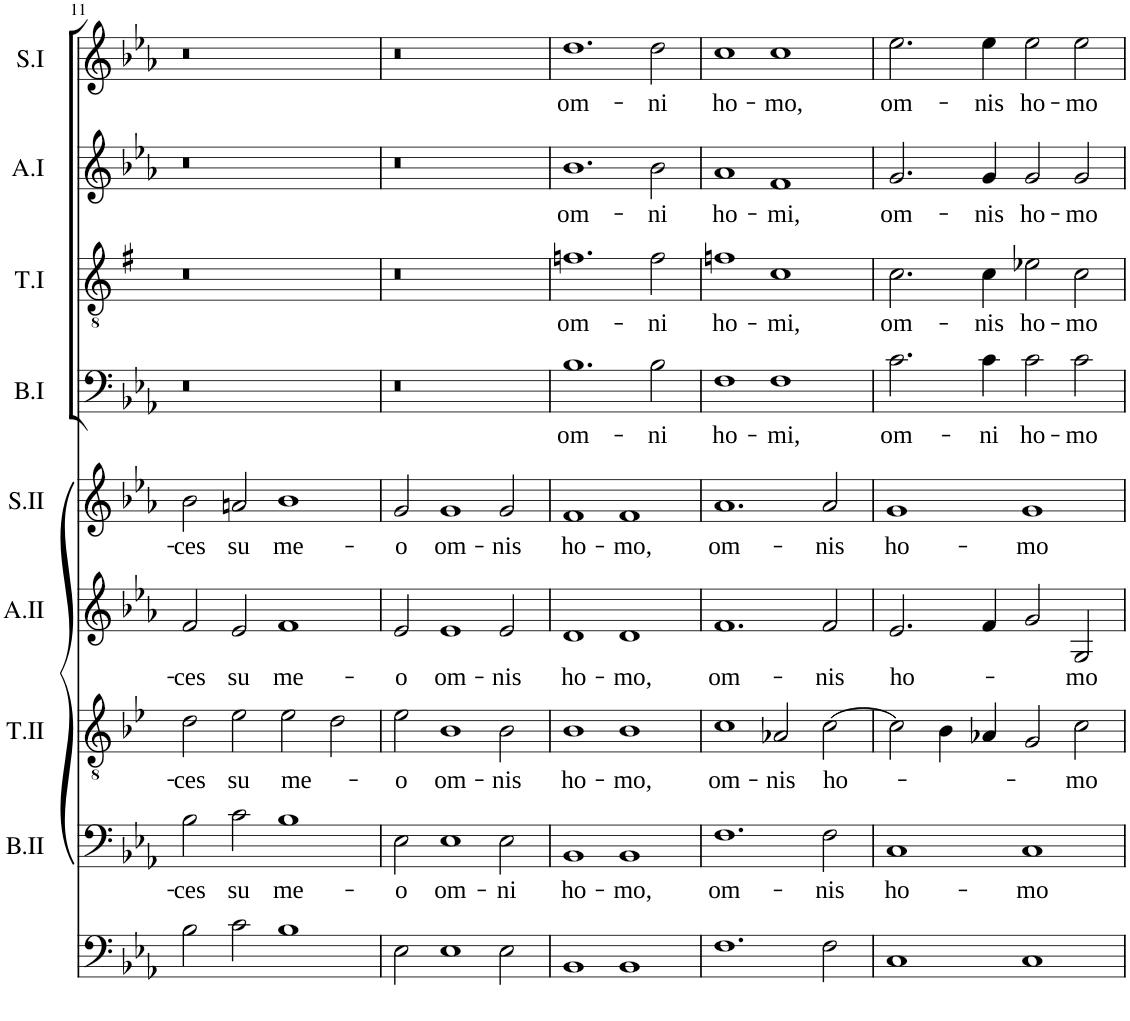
**kern	**kern	**text	**kern	**text	**kern	**text	**kern	**text	**kern	**text	**kern	**text	**kern	**text	**kern	**text
*part9	*part8	*part8	*part7	*part7	*part6	*part6	*part5	*part5	*part4	*part4	*part3	*part3	*part2	*part2	*part1	*part1
*staff9	*staff8	*staff8	*staff7	*staff7	*staff6	*staff6	*staff5	*staff5	*staff4	*staff4	*staff3	*staff3	*staff2	*staff2	*staff1	*staff1
*I"Violoncello	*I"Bass II	*	*I"Tenor II	*	*I"Alto II	*	*I"Soprano II	*	*I"Bass I	*	*I"Tenor.I	*	*I"Alto I	*	*I"Soprano I	*
*	*I'B.II	*	*I'T.II	*	*I'A.II	*	*I'S.II	*	*I'B.I	*	*I'T.I	*	*I'A.I	*	*I'S.I	*
!!LO:PB:g=z
*clefF4	*clefF4	*	*clefGv2	*	*clefG2	*	*clefG2	*	*clefF4	*	*clefGv2	*	*clefG2	*	*clefG2	*
*k[b-e-a-]	*k[b-e-a-]	*	*k[b-e-]	*	*k[b-e-a-]	*	*k[b-e-a-]	*	*k[b-e-a-]	*	*k[f#]	*	*k[b-e-a-]	*	*k[b-e-a-]	*
*M4/2	*M4/2	*	*M4/2	*	*M4/2	*	*M4/2	*	*M4/2	*	*M4/2	*	*M4/2	*	*M4/2	*
=11	=11	=11	=11	=11	=11	=11	=11	=11	=11	=11	=11	=11	=11	=11	=11	=11
!	!	!LO:LY:b	!	!LO:LY:b	!	!LO:LY:b	!	!LO:LY:b	!	!	!	!	!	!	!	!
2B-\	2B-\	-ces	2d\	-ces	2f/	-ces	2b-\	-ces	0r	.	0r	.	0r	.	0r	.
!	!	!LO:LY:b	!	!LO:LY:b	!	!LO:LY:b	!	!LO:LY:b	!	!	!	!	!	!	!	!
2c\	2c\	su	2e-\	su	2e-/	su	2an/	su	.	.	.	.	.	.	.	.
!	!	!LO:LY:b	!	!LO:LY:b	!	!LO:LY:b	!	!LO:LY:b	!	!	!	!	!	!	!	!
1B-	1B-	me-	2e-\	me-	1f	me-	1b-	me-	.	.	.	.	.	.	.	.
.	.	.	2d\	.	.	.	.	.	.	.	.	.	.	.	.	.
=12	=12	=12	=12	=12	=12	=12	=12	=12	=12	=12	=12	=12	=12	=12	=12	=12
!	!	!LO:LY:b	!	!LO:LY:b	!	!LO:LY:b	!	!LO:LY:b	!	!	!	!	!	!	!	!
2E-\	2E-\	-o	2e-\	-o	2e-/	-o	2g/	-o	0r	.	0r	.	0r	.	0r	.
!	!	!LO:LY:b	!	!LO:LY:b	!	!LO:LY:b	!	!LO:LY:b	!	!	!	!	!	!	!	!
1E-	1E-	om-	1B-	om-	1e-	om-	1g	om-	.	.	.	.	.	.	.	.
!	!	!LO:LY:b	!	!LO:LY:b	!	!LO:LY:b	!	!LO:LY:b	!	!	!	!	!	!	!	!
2E-\	2E-\	-ni	2B-\	-nis	2e-/	-nis	2g/	-nis	.	.	.	.	.	.	.	.
=13	=13	=13	=13	=13	=13	=13	=13	=13	=13	=13	=13	=13	=13	=13	=13	=13
!	!	!LO:LY:b	!	!LO:LY:b	!	!LO:LY:b	!	!LO:LY:b	!	!LO:LY:b	!	!LO:LY:b	!	!LO:LY:b	!	!LO:LY:b
1BB-	1BB-	ho-	1B-	ho-	1d	ho-	1f	ho-	1.B-	om-	1.fn	om-	1.b-	om-	1.dd	om-
!	!	!LO:LY:b	!	!LO:LY:b	!	!LO:LY:b	!	!LO:LY:b	!	!	!	!	!	!	!	!
1BB-	1BB-	-mo,	1B-	-mo,	1d	-mo,	1f	-mo,	.	.	.	.	.	.	.	.
!	!	!	!	!	!	!	!	!	!	!LO:LY:b	!	!LO:LY:b	!	!LO:LY:b	!	!LO:LY:b
.	.	.	.	.	.	.	.	.	2B-\	-ni	2f\	-ni	2b-\	-ni	2dd\	-ni
=14	=14	=14	=14	=14	=14	=14	=14	=14	=14	=14	=14	=14	=14	=14	=14	=14
!	!	!LO:LY:b	!	!LO:LY:b	!	!LO:LY:b	!	!LO:LY:b	!	!LO:LY:b	!	!LO:LY:b	!	!LO:LY:b	!	!LO:LY:b
1.F	1.F	om-	1c	om-	1.f	om-	1.a-	om-	1F	ho-	1fn	ho-	1a-	ho-	1cc	ho-
!	!	!	!	!LO:LY:b	!	!	!	!	!	!LO:LY:b	!	!LO:LY:b	!	!LO:LY:b	!	!LO:LY:b
.	.	.	2A-X/	-nis	.	.	.	.	1F	-mi,	1c	-mi,	1f	-mi,	1cc	-mo,
!	!	!LO:LY:b	!	!LO:LY:b	!	!LO:LY:b	!	!LO:LY:b	!	!	!	!	!	!	!	!
2F\	2F\	-nis	[2c\	ho-	2f/	-nis	2a-/	-nis	.	.	.	.	.	.	.	.
=15	=15	=15	=15	=15	=15	=15	=15	=15	=15	=15	=15	=15	=15	=15	=15	=15
!	!	!LO:LY:b	!	!	!	!LO:LY:b	!	!LO:LY:b	!	!LO:LY:b	!	!LO:LY:b	!	!LO:LY:b	!	!LO:LY:b
1C	1C	ho-	2c\]	.	2.e-/	ho-	1g	ho-	2.c\	om-	2.c\	om-	2.g/	om-	2.ee-\	om-
.	.	.	4B-\	.	.	.	.	.	.	.	.	.	.	.	.	.
!	!	!	!	!	!	!	!	!	!	!LO:LY:b	!	!LO:LY:b	!	!LO:LY:b	!	!LO:LY:b
.	.	.	4A-X/	.	4f/	.	.	.	4c\	-ni	4c\	-nis	4g/	-nis	4ee-\	-nis
!	!	!LO:LY:b	!	!	!	!	!	!LO:LY:b	!	!LO:LY:b	!	!LO:LY:b	!	!LO:LY:b	!	!LO:LY:b
1C	1C	-mo	2G/	.	2g/	.	1g	-mo	2c\	ho-	2e-X\	ho-	2g/	ho-	2ee-\	ho-
!	!	!	!	!LO:LY:b	!	!LO:LY:b	!	!	!	!LO:LY:b	!	!LO:LY:b	!	!LO:LY:b	!	!LO:LY:b
.	.	.	2c\	-mo	2G/	-mo	.	.	2c\	-mo	2c\	-mo	2g/	-mo	2ee-\	-mo
=	=	=	=	=	=	=	=	=	=	=	=	=	=	=	=	=
*-	*-	*-	*-	*-	*-	*-	*-	*-	*-	*-	*-	*-	*-	*-	*-	*-
